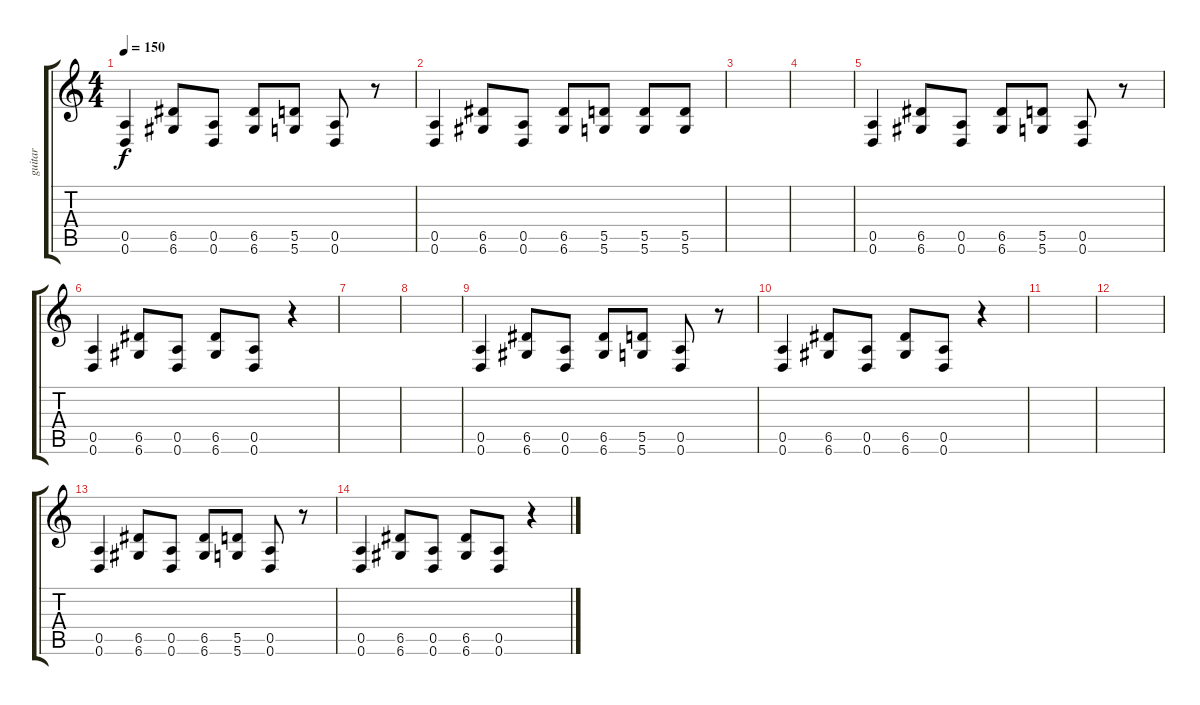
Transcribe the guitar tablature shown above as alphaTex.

\track ("guitar" "guitar") {instrument overdrivenguitar}
\staff {score tabs}
\tuning (E4 B3 G3 D3 A2 D2) {hide}
\ts (4 4)
\tempo 150
\clef g2
\ks c
(0.5 0.6).4{dy f} (6.5 6.6).8 (0.5 0.6).8 (6.5 6.6).8 (5.5 5.6).8 (0.5 0.6).8 r.8 |
(0.5 0.6).4 (6.5 6.6).8 (0.5 0.6).8 (6.5 6.6).8 (5.5 5.6).8 (5.5 5.6).8 (5.5 5.6).8 |
|
|
(0.5 0.6).4 (6.5 6.6).8 (0.5 0.6).8 (6.5 6.6).8 (5.5 5.6).8 (0.5 0.6).8 r.8 |
(0.5 0.6).4 (6.5 6.6).8 (0.5 0.6).8 (6.5 6.6).8 (0.5 0.6).8 r.4 |
|
|
(0.5 0.6).4 (6.5 6.6).8 (0.5 0.6).8 (6.5 6.6).8 (5.5 5.6).8 (0.5 0.6).8 r.8 |
(0.5 0.6).4 (6.5 6.6).8 (0.5 0.6).8 (6.5 6.6).8 (0.5 0.6).8 r.4 |
|
|
(0.5 0.6).4 (6.5 6.6).8 (0.5 0.6).8 (6.5 6.6).8 (5.5 5.6).8 (0.5 0.6).8 r.8 |
(0.5 0.6).4 (6.5 6.6).8 (0.5 0.6).8 (6.5 6.6).8 (0.5 0.6).8 r.4
